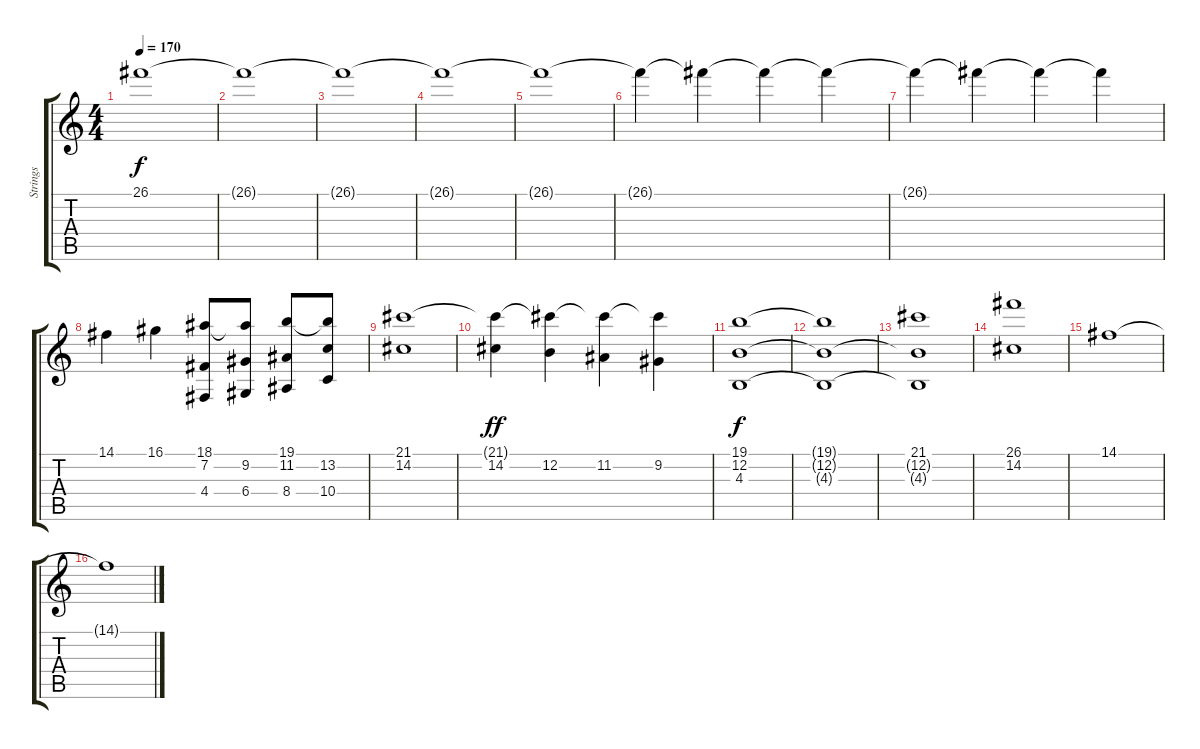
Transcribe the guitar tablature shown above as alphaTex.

\track ("Strings" "Strings") {instrument stringensemble2}
\staff {score tabs}
\tuning (E4 B3 G3 D3 A2 E2) {hide}
\ts (4 4)
\tempo 170
\clef g2
\ks c
26.1{t}.1{dy f} |
26.1{t}.1 |
26.1{t}.1 |
26.1{t}.1 |
26.1{t}.1 |
26.1{t}.4 26.1{t}.4 26.1{t}.4 26.1{t}.4 |
26.1{t}.4 26.1{t}.4 26.1{t}.4 26.1{t}.4 |
14.1.4 16.1.4 (18.1 7.2 4.4).8 (18.1{t} 9.2 6.4).8 (19.1 11.2 8.4).8 (19.1{t} 13.2 10.4).8 |
(21.1 14.2).1 |
(21.1{t} 14.2).4{dy ff} (21.1{t} 12.2).4 (21.1{t} 11.2).4 (21.1{t} 9.2).4 |
(19.1 12.2 4.3).1{dy f} |
(19.1{t} 12.2{t} 4.3{t}).1 |
(21.1 12.2{t} 4.3{t}).1 |
(26.1 14.2).1 |
14.1.1 |
14.1{t}.1
